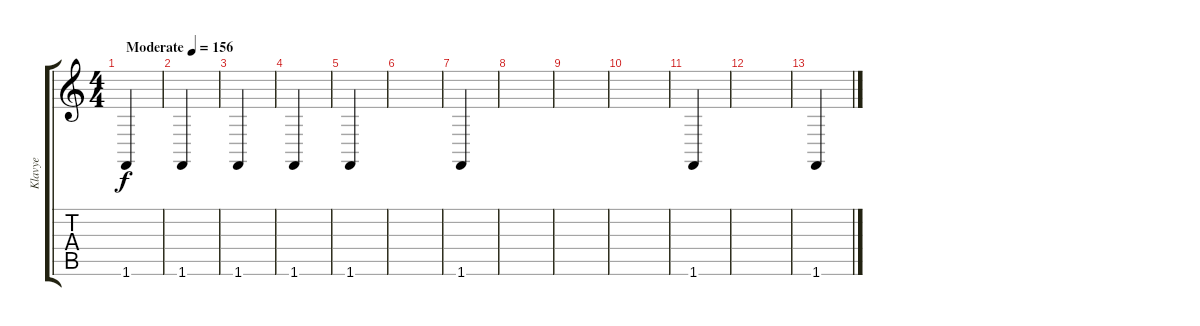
\track ("Klavye" "Klavye") {instrument lead4chiff}
\staff {score tabs}
\tuning (E4 B3 G3 D3 A2 E2) {hide}
\ts (4 4)
\tempo (156 "Moderate")
\clef g2
\ks c
1.6.4{dy f instrument lead4chiff} |
1.6.4 |
1.6.4 |
1.6.4 |
1.6.4 |
|
1.6.4 |
|
|
|
1.6.4 |
|
1.6.4
